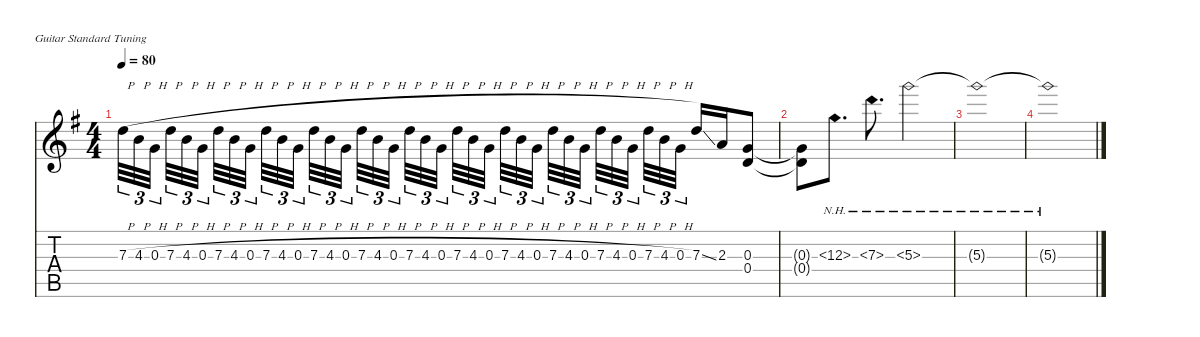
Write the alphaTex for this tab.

\defaultSystemsLayout 4
\hideDynamics
\bracketExtendMode nobrackets
\singleTrackTrackNamePolicy hidden
\multiTrackTrackNamePolicy hidden
\firstSystemTrackNameMode fullname
\firstSystemTrackNameOrientation horizontal
\otherSystemsTrackNameOrientation horizontal
\track ("Track 2" "dist.guit.") {mute instrument distortionguitar}
\staff {score tabs}
\tuning (E4 B3 G3 D3 A2 E2)
\ts (4 4)
\tempo 80
\clef g2
\ks g
7.3{h acc forcenatural}.32{tu (3 2) dy mf beam Down} 4.3{h acc forcenatural}.32{tu (3 2) beam Down} 0.3{h acc forcenatural}.32{tu (3 2) beam Down} 7.3{h acc forcenatural}.32{tu (3 2) beam Down} 4.3{h acc forcenatural}.32{tu (3 2) beam Down} 0.3{h acc forcenatural}.32{tu (3 2) beam Down} 7.3{h acc forcenatural}.32{tu (3 2) beam Down} 4.3{h acc forcenatural}.32{tu (3 2) beam Down} 0.3{h acc forcenatural}.32{tu (3 2) beam Down} 7.3{h acc forcenatural}.32{tu (3 2) beam Down} 4.3{h acc forcenatural}.32{tu (3 2) beam Down} 0.3{h acc forcenatural}.32{tu (3 2) beam Down} 7.3{h acc forcenatural}.32{tu (3 2) beam Down} 4.3{h acc forcenatural}.32{tu (3 2) beam Down} 0.3{h acc forcenatural}.32{tu (3 2) beam Down} 7.3{h acc forcenatural}.32{tu (3 2) beam Down} 4.3{h acc forcenatural}.32{tu (3 2) beam Down} 0.3{h acc forcenatural}.32{tu (3 2) beam Down} 7.3{h acc forcenatural}.32{tu (3 2) beam Down} 4.3{h acc forcenatural}.32{tu (3 2) beam Down} 0.3{h acc forcenatural}.32{tu (3 2) beam Down} 7.3{h acc forcenatural}.32{tu (3 2) beam Down} 4.3{h acc forcenatural}.32{tu (3 2) beam Down} 0.3{h acc forcenatural}.32{tu (3 2) beam Down} 7.3{h acc forcenatural}.32{tu (3 2) beam Down} 4.3{h acc forcenatural}.32{tu (3 2) beam Down} 0.3{h acc forcenatural}.32{tu (3 2) beam Down} 7.3{h acc forcenatural}.32{tu (3 2) beam Down} 4.3{h acc forcenatural}.32{tu (3 2) beam Down} 0.3{h acc forcenatural}.32{tu (3 2) beam Down} 7.3{h acc forcenatural}.32{tu (3 2) beam Down} 4.3{h acc forcenatural}.32{tu (3 2) beam Down} 0.3{h acc forcenatural}.32{tu (3 2) beam Down} 7.3{h acc forcenatural}.32{tu (3 2) beam Down} 4.3{h acc forcenatural}.32{tu (3 2) beam Down} 0.3{h acc forcenatural}.32{tu (3 2) beam Down} 7.3{ss acc forcenatural}.16{beam Up} 2.3{acc forcenatural}.16{beam Up} (0.3{acc forcenatural} 0.4{acc forcenatural}).8{beam Up} |
(0.3{t acc forcenatural} 0.4{t acc forcenatural}).8{dy f beam Down} 12.3{nh acc forcenatural}.8{d dy mp beam Down} 7.3{nh acc forcenatural}.8{d beam Down} 5.3{nh acc forcenatural}.2{beam Down} |
5.3{nh t acc forcenatural}.1{dy f beam Down} |
5.3{nh t acc forcenatural}.1{beam Down}
